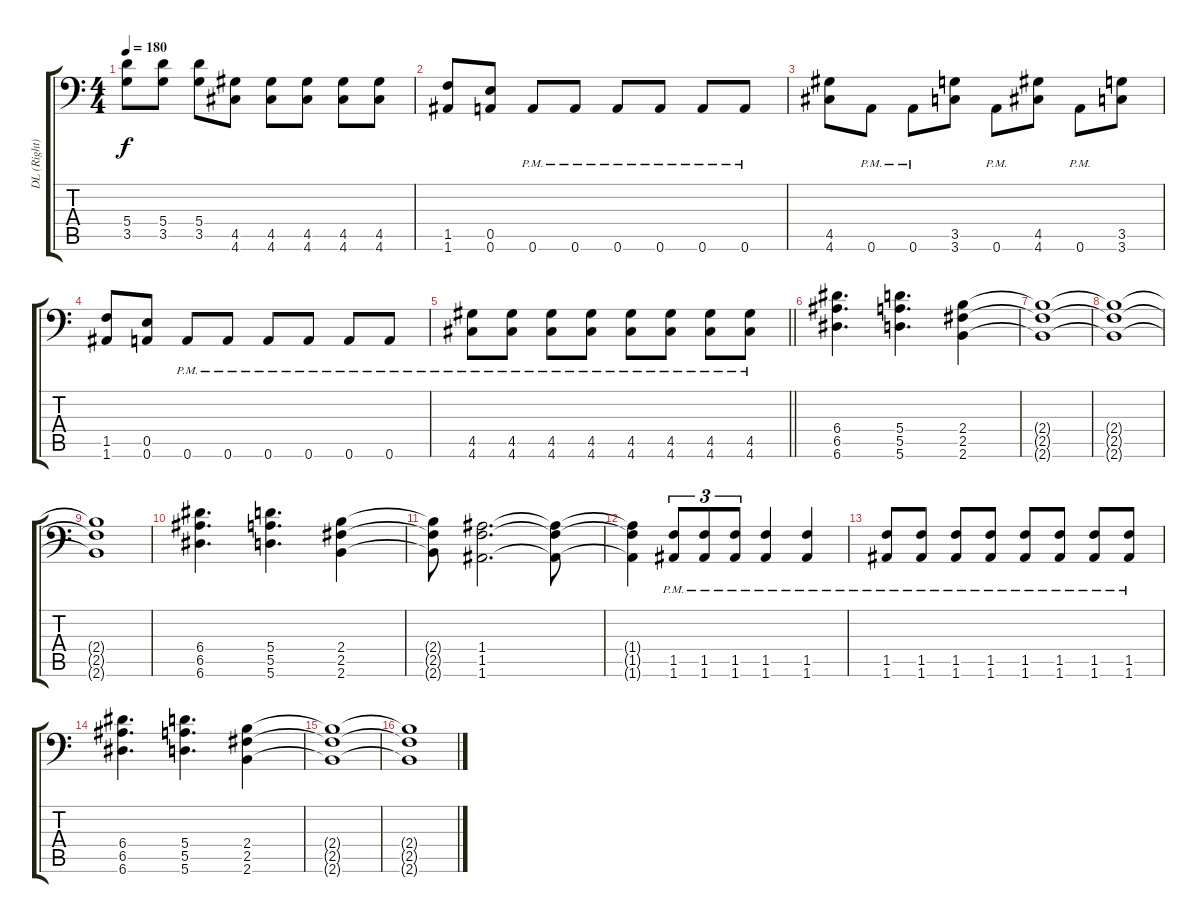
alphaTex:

\track ("DL (Right)" "DL (Right)") {instrument distortionguitar}
\staff {score tabs}
\tuning (B3 Gb3 D3 A2 E2 A1) {hide}
\ts (4 4)
\tempo 180
\clef f4
\ks c
(5.4 3.5).8{dy f} (5.4 3.5).8 (5.4 3.5).8 (4.5 4.6).8 (4.5 4.6).8 (4.5 4.6).8 (4.5 4.6).8 (4.5 4.6).8 |
(1.5 1.6).8 (0.5 0.6).8 0.6{pm}.8 0.6{pm}.8 0.6{pm}.8 0.6{pm}.8 0.6{pm}.8 0.6{pm}.8 |
(4.5 4.6).8 0.6{pm}.8 0.6{pm}.8 (3.5 3.6).8 0.6{pm}.8 (4.5 4.6).8 0.6{pm}.8 (3.5 3.6).8 |
(1.5 1.6).8 (0.5 0.6).8 0.6{pm}.8 0.6{pm}.8 0.6{pm}.8 0.6{pm}.8 0.6{pm}.8 0.6{pm}.8 |
\barLineRight lightlight
(4.5{pm} 4.6{pm}).8 (4.5{pm} 4.6{pm}).8 (4.5{pm} 4.6{pm}).8 (4.5{pm} 4.6{pm}).8 (4.5{pm} 4.6{pm}).8 (4.5{pm} 4.6{pm}).8 (4.5{pm} 4.6{pm}).8 (4.5{pm} 4.6{pm}).8 |
\section ("" "")
(6.4 6.5 6.6).4{d} (5.4 5.5 5.6).4{d} (2.4 2.5 2.6).4 |
(2.4{t} 2.5{t} 2.6{t}).1 |
(2.4{t} 2.5{t} 2.6{t}).1 |
(2.4{t} 2.5{t} 2.6{t}).1 |
(6.4 6.5 6.6).4{d} (5.4 5.5 5.6).4{d} (2.4 2.5 2.6).4 |
(2.4{t} 2.5{t} 2.6{t}).8 (1.4 1.5 1.6).2{d} (1.4{t} 1.5{t} 1.6{t}).8 |
(1.4{t} 1.5{t} 1.6{t}).4 (1.5{pm} 1.6{pm}).8{tu (3 2)} (1.5{pm} 1.6{pm}).8{tu (3 2)} (1.5{pm} 1.6{pm}).8{tu (3 2)} (1.5{pm} 1.6{pm}).4 (1.5{pm} 1.6{pm}).4 |
(1.5{pm} 1.6{pm}).8 (1.5{pm} 1.6{pm}).8 (1.5{pm} 1.6{pm}).8 (1.5{pm} 1.6{pm}).8 (1.5{pm} 1.6{pm}).8 (1.5{pm} 1.6{pm}).8 (1.5{pm} 1.6{pm}).8 (1.5{pm} 1.6{pm}).8 |
(6.4 6.5 6.6).4{d} (5.4 5.5 5.6).4{d} (2.4 2.5 2.6).4 |
(2.4{t} 2.5{t} 2.6{t}).1 |
(2.4{t} 2.5{t} 2.6{t}).1
